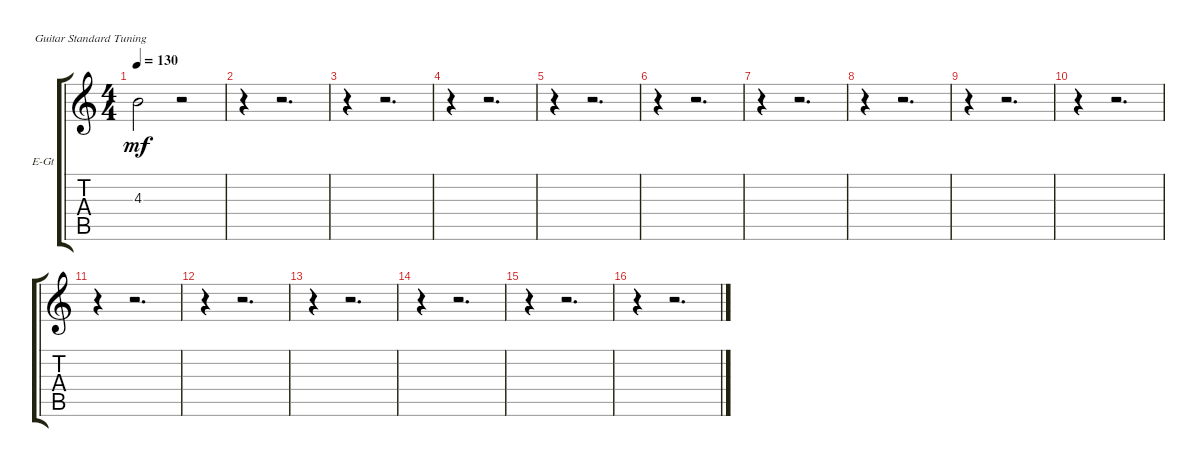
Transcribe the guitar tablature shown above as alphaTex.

\bracketExtendMode groupsimilarinstruments
\firstSystemTrackNameOrientation horizontal
\otherSystemsTrackNameOrientation horizontal
\track ("Äîðîæêà 6" "E-Gt") {instrument overdrivenguitar}
\staff {score tabs}
\tuning (E4 B3 G3 D3 A2 E2)
\ts (4 4)
\tempo 130
\clef g2
\ks c
4.3{t}.2{dy mf} r.2 |
r.4 r.2{d} |
r.4 r.2{d} |
r.4 r.2{d} |
r.4 r.2{d} |
r.4 r.2{d} |
r.4 r.2{d} |
r.4 r.2{d} |
r.4 r.2{d} |
r.4 r.2{d} |
r.4 r.2{d} |
r.4 r.2{d} |
r.4 r.2{d} |
r.4 r.2{d} |
r.4 r.2{d} |
r.4 r.2{d}
